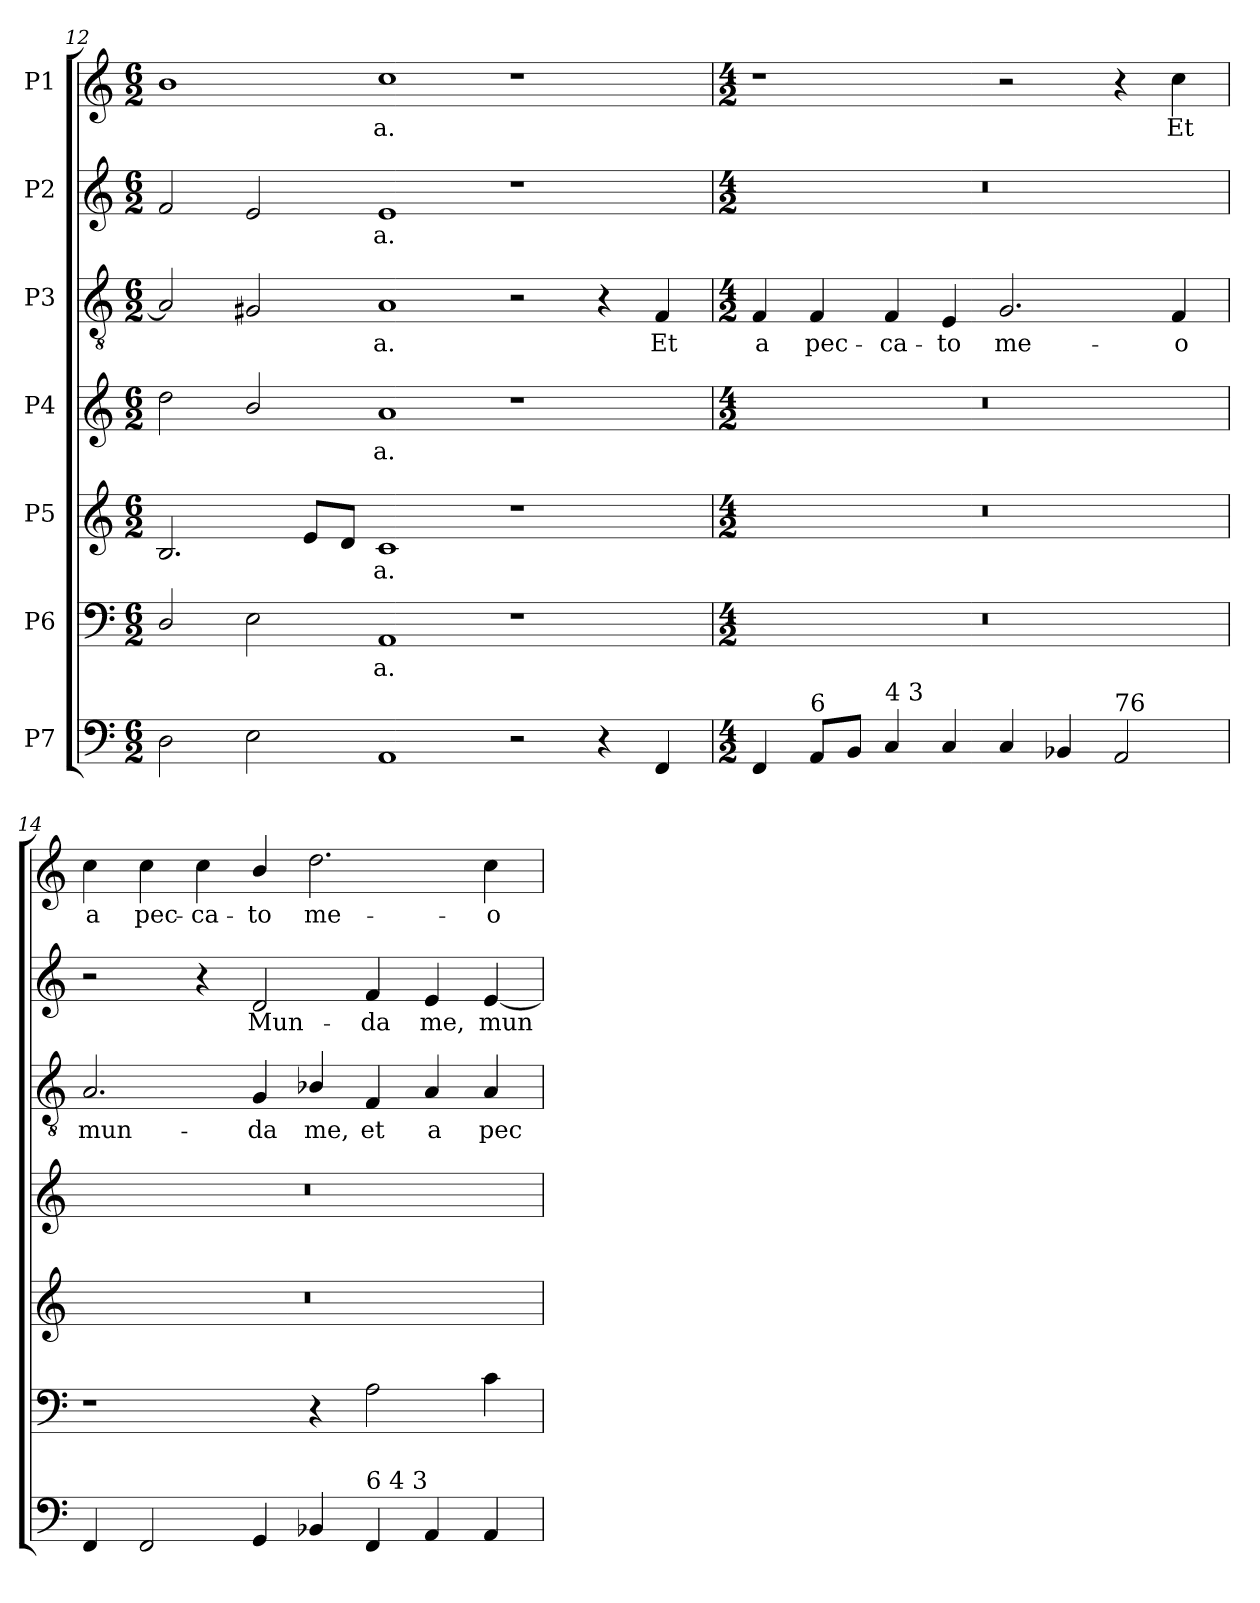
**kern	**kern	**text	**kern	**text	**kern	**text	**kern	**text	**kern	**text	**kern	**text
*part7	*part6	*part6	*part5	*part5	*part4	*part4	*part3	*part3	*part2	*part2	*part1	*part1
*staff7	*staff6	*staff6	*staff5	*staff5	*staff4	*staff4	*staff3	*staff3	*staff2	*staff2	*staff1	*staff1
*I"P7	*I"P6	*	*I"P5	*	*I"P4	*	*I"P3	*	*I"P2	*	*I"P1	*
*clefF4	*clefF4	*	*clefG2	*	*clefG2	*	*clefGv2	*	*clefG2	*	*clefG2	*
*	*	*	*	*	*	*	*ITrd7c12	*	*	*	*	*
*k[]	*k[]	*	*k[]	*	*k[]	*	*k[]	*	*k[]	*	*k[]	*
*C:	*C:	*	*C:	*	*C:	*	*C:	*	*C:	*	*C:	*
*M6/2	*M6/2	*	*M6/2	*	*M6/2	*	*M6/2	*	*M6/2	*	*M6/2	*
=12	=12	=12	=12	=12	=12	=12	=12	=12	=12	=12	=12	=12
2Di\	2Di/	.	2.Bi/	.	2ddi\	.	2AAi/]	.	2fi/	.	1bi	.
2Ei\	2Ei\	.	.	.	2bi/	.	2GG#Xi/	.	2ei/	.	.	.
.	.	.	8ei/L	.	.	.	.	.	.	.	.	.
.	.	.	8di/J	.	.	.	.	.	.	.	.	.
!	!	!LO:LY:b:color=#000000	!	!	!	!	!	!	!	!	!	!
!	!	!	!	!LO:LY:b:color=#000000	!	!	!	!	!	!	!	!
!	!	!	!	!	!	!LO:LY:b:color=#000000	!	!	!	!	!	!
!	!	!	!	!	!	!	!	!LO:LY:b:color=#000000	!	!	!	!
!	!	!	!	!	!	!	!	!	!	!LO:LY:b:color=#000000	!	!
!	!	!	!	!	!	!	!	!	!	!	!	!LO:LY:b:color=#000000
1AAi	1AAi	-a.	1ci	-a.	1ai	-a.	1AAi	-a.	1ei	-a.	1cci	-a.
2r	1r	.	1r	.	1r	.	2r	.	1r	.	1r	.
4r	.	.	.	.	.	.	4r	.	.	.	.	.
!	!	!	!	!	!	!	!	!LO:LY:b:color=#000000	!	!	!	!
4FFi/	.	.	.	.	.	.	4FFi/	Et	.	.	.	.
!!LO:PB:g=z
=13	=13	=13	=13	=13	=13	=13	=13	=13	=13	=13	=13	=13
*M4/2	*M4/2	*	*M4/2	*	*M4/2	*	*M4/2	*	*M4/2	*	*M4/2	*
!	!LO:N:vis=1	!	!LO:N:vis=1	!	!LO:N:vis=1	!	!	!	!	!	!	!
!	!	!	!	!	!	!	!	!LO:LY:b:color=#000000	!LO:N:vis=1	!	!	!
4FFi/	0r	.	0r	.	0r	.	4FFi/	a	0r	.	1r	.
!LO:TX:a:t=6	!	!	!	!	!	!	!	!	!	!	!	!
!	!	!	!	!	!	!	!	!LO:LY:b:color=#000000	!	!	!	!
8AAi/L	.	.	.	.	.	.	4FFi/	pec-	.	.	.	.
8BBi/J	.	.	.	.	.	.	.	.	.	.	.	.
!LO:TX:a:t=4            3	!	!	!	!	!	!	!	!	!	!	!	!
!	!	!	!	!	!	!	!	!LO:LY:b:color=#000000	!	!	!	!
4Ci/	.	.	.	.	.	.	4FFi/	-ca-	.	.	.	.
!	!	!	!	!	!	!	!	!LO:LY:b:color=#000000	!	!	!	!
4Ci/	.	.	.	.	.	.	4EEi/	-to	.	.	.	.
!	!	!	!	!	!	!	!	!LO:LY:b:color=#000000	!	!	!	!
4Ci/	.	.	.	.	.	.	2.GGi/	me-	.	.	2r	.
4BB-Xi/	.	.	.	.	.	.	.	.	.	.	.	.
!LO:TX:a:t=76	!	!	!	!	!	!	!	!	!	!	!	!
2AAi/	.	.	.	.	.	.	.	.	.	.	4r	.
!	!	!	!	!	!	!	!	!LO:LY:b:color=#000000	!	!	!	!
!	!	!	!	!	!	!	!	!	!	!	!	!LO:LY:b:color=#000000
.	.	.	.	.	.	.	4FFi/	-o	.	.	4cci\	Et
=14	=14	=14	=14	=14	=14	=14	=14	=14	=14	=14	=14	=14
!	!	!	!LO:N:vis=1	!	!LO:N:vis=1	!	!	!	!	!	!	!
!	!	!	!	!	!	!	!	!LO:LY:b:color=#000000	!	!	!	!
!	!	!	!	!	!	!	!	!	!	!	!	!LO:LY:b:color=#000000
4FFi/	1r	.	0r	.	0r	.	2.AAi/	mun-	2r	.	4cci\	a
!	!	!	!	!	!	!	!	!	!	!	!	!LO:LY:b:color=#000000
2FFi/	.	.	.	.	.	.	.	.	.	.	4cci\	pec-
!	!	!	!	!	!	!	!	!	!	!	!	!LO:LY:b:color=#000000
.	.	.	.	.	.	.	.	.	4r	.	4cci\	-ca-
!	!	!	!	!	!	!	!	!LO:LY:b:color=#000000	!	!	!	!
!	!	!	!	!	!	!	!	!	!	!LO:LY:b:color=#000000	!	!
!	!	!	!	!	!	!	!	!	!	!	!	!LO:LY:b:color=#000000
4GGi/	.	.	.	.	.	.	4GGi/	-da	2di/	Mun-	4bi/	-to
!	!	!	!	!	!	!	!	!LO:LY:b:color=#000000	!	!	!	!
!	!	!	!	!	!	!	!	!	!	!	!	!LO:LY:b:color=#000000
4BB-Xi/	4r	.	.	.	.	.	4BB-Xi/	me,	.	.	2.ddi\	me-
!	!	!	!	!	!	!	!	!LO:LY:b:color=#000000	!	!	!	!
!LO:TX:a:t=6           4           3	!	!	!	!	!	!	!	!	!	!	!	!
!	!	!	!	!	!	!	!	!	!	!LO:LY:b:color=#000000	!	!
4FFi/	2Ai\	.	.	.	.	.	4FFi/	et	4fi/	-da	.	.
!	!	!	!	!	!	!	!	!LO:LY:b:color=#000000	!	!	!	!
!	!	!	!	!	!	!	!	!	!	!LO:LY:b:color=#000000	!	!
4AAi/	.	.	.	.	.	.	4AAi/	a	4ei/	me,	.	.
!	!	!	!	!	!	!	!	!LO:LY:b:color=#000000	!	!	!	!
!	!	!	!	!	!	!	!	!	!	!LO:LY:b:color=#000000	!	!
!	!	!	!	!	!	!	!	!	!	!	!	!LO:LY:b:color=#000000
4AAi/	4ci\	.	.	.	.	.	4AAi/	pec-	[4ei/	mun-	4cci\	-o
=	=	=	=	=	=	=	=	=	=	=	=	=
*-	*-	*-	*-	*-	*-	*-	*-	*-	*-	*-	*-	*-
